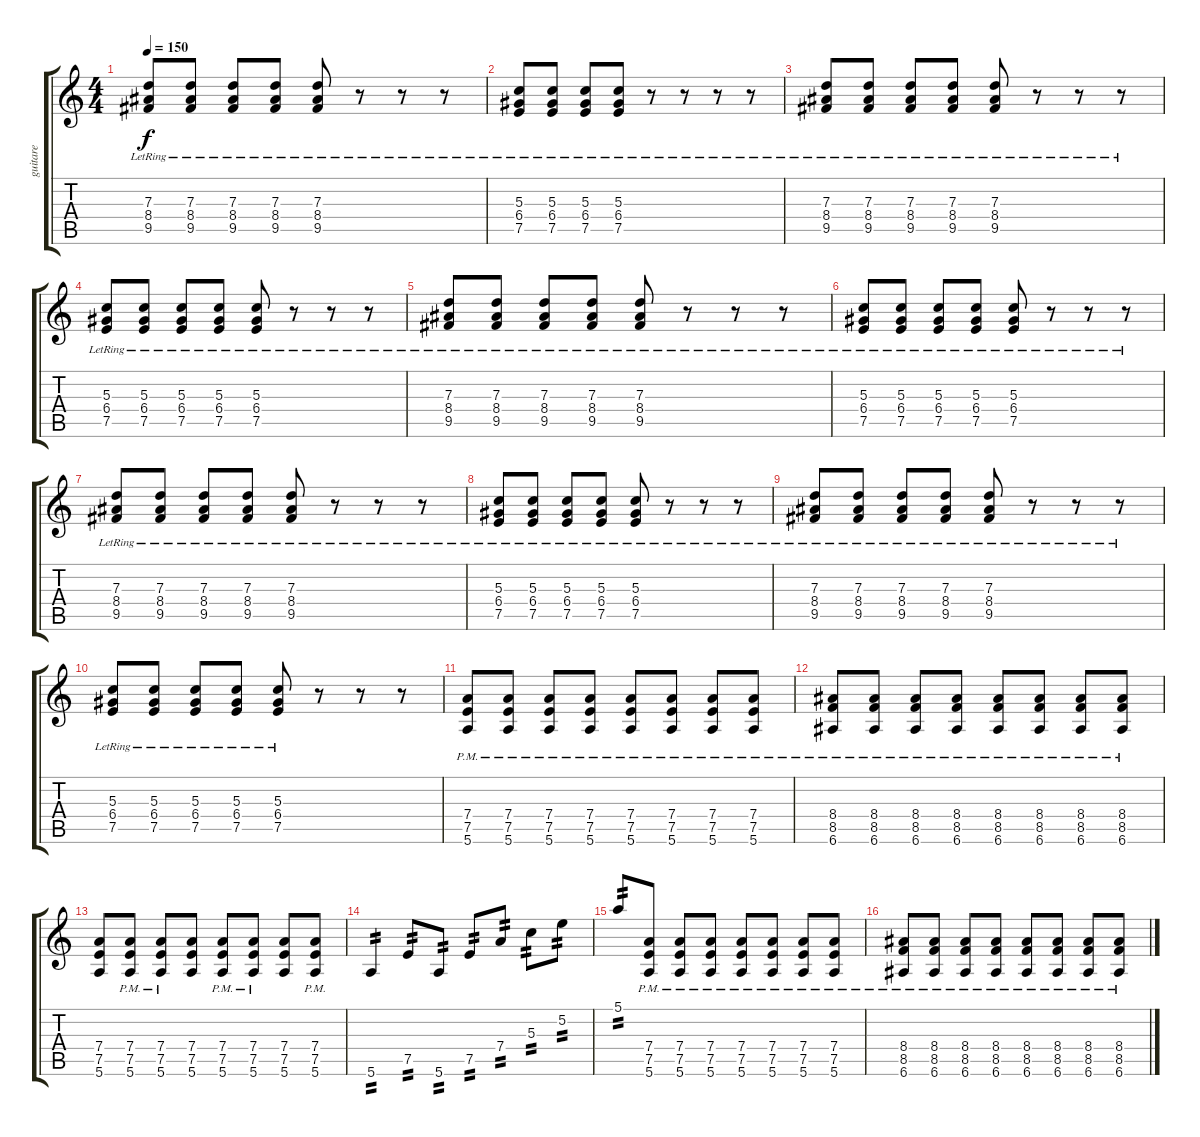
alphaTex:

\track ("guitare" "guitare") {instrument distortionguitar}
\staff {score tabs}
\tuning (E4 B3 G3 D3 A2 E2) {hide}
\ts (4 4)
\tempo 150
\clef g2
\ks c
(7.3{lr} 8.4{lr} 9.5{lr}).8{dy f} (7.3{lr} 8.4{lr} 9.5{lr}).8 (7.3{lr} 8.4{lr} 9.5{lr}).8 (7.3{lr} 8.4{lr} 9.5{lr}).8 (7.3{lr} 8.4{lr} 9.5{lr}).8 r.8 r.8 r.8 |
(5.3{lr} 6.4{lr} 7.5{lr}).8 (5.3{lr} 6.4{lr} 7.5{lr}).8 (5.3{lr} 6.4{lr} 7.5{lr}).8 (5.3{lr} 6.4{lr} 7.5{lr}).8 r.8 r.8 r.8 r.8 |
(7.3{lr} 8.4{lr} 9.5{lr}).8{volume 8 instrument acousticguitarnylon} (7.3{lr} 8.4{lr} 9.5{lr}).8 (7.3{lr} 8.4{lr} 9.5{lr}).8 (7.3{lr} 8.4{lr} 9.5{lr}).8 (7.3{lr} 8.4{lr} 9.5{lr}).8 r.8 r.8 r.8 |
(5.3{lr} 6.4{lr} 7.5{lr}).8 (5.3{lr} 6.4{lr} 7.5{lr}).8 (5.3{lr} 6.4{lr} 7.5{lr}).8 (5.3{lr} 6.4{lr} 7.5{lr}).8 (5.3{lr} 6.4{lr} 7.5{lr}).8 r.8 r.8 r.8 |
(7.3{lr} 8.4{lr} 9.5{lr}).8 (7.3{lr} 8.4{lr} 9.5{lr}).8 (7.3{lr} 8.4{lr} 9.5{lr}).8 (7.3{lr} 8.4{lr} 9.5{lr}).8 (7.3{lr} 8.4{lr} 9.5{lr}).8 r.8 r.8 r.8 |
(5.3{lr} 6.4{lr} 7.5{lr}).8 (5.3{lr} 6.4{lr} 7.5{lr}).8 (5.3{lr} 6.4{lr} 7.5{lr}).8 (5.3{lr} 6.4{lr} 7.5{lr}).8 (5.3{lr} 6.4{lr} 7.5{lr}).8 r.8 r.8 r.8 |
(7.3{lr} 8.4{lr} 9.5{lr}).8 (7.3{lr} 8.4{lr} 9.5{lr}).8 (7.3{lr} 8.4{lr} 9.5{lr}).8 (7.3{lr} 8.4{lr} 9.5{lr}).8 (7.3{lr} 8.4{lr} 9.5{lr}).8 r.8 r.8 r.8 |
(5.3{lr} 6.4{lr} 7.5{lr}).8 (5.3{lr} 6.4{lr} 7.5{lr}).8 (5.3{lr} 6.4{lr} 7.5{lr}).8 (5.3{lr} 6.4{lr} 7.5{lr}).8 (5.3{lr} 6.4{lr} 7.5{lr}).8 r.8 r.8 r.8 |
(7.3{lr} 8.4{lr} 9.5{lr}).8 (7.3{lr} 8.4{lr} 9.5{lr}).8 (7.3{lr} 8.4{lr} 9.5{lr}).8 (7.3{lr} 8.4{lr} 9.5{lr}).8 (7.3{lr} 8.4{lr} 9.5{lr}).8 r.8 r.8 r.8 |
(5.3{lr} 6.4{lr} 7.5{lr}).8 (5.3{lr} 6.4{lr} 7.5{lr}).8 (5.3{lr} 6.4{lr} 7.5{lr}).8 (5.3{lr} 6.4{lr} 7.5{lr}).8 (5.3{lr} 6.4{lr} 7.5{lr}).8 r.8 r.8 r.8 |
(7.4{pm} 7.5{pm} 5.6{pm}).8{instrument distortionguitar} (7.4{pm} 7.5{pm} 5.6{pm}).8 (7.4{pm} 7.5{pm} 5.6{pm}).8 (7.4{pm} 7.5{pm} 5.6{pm}).8 (7.4{pm} 7.5{pm} 5.6{pm}).8 (7.4{pm} 7.5{pm} 5.6{pm}).8 (7.4{pm} 7.5{pm} 5.6{pm}).8 (7.4{pm} 7.5{pm} 5.6{pm}).8 |
(8.4{pm} 8.5{pm} 6.6{pm}).8 (8.4{pm} 8.5{pm} 6.6{pm}).8 (8.4{pm} 8.5{pm} 6.6{pm}).8 (8.4{pm} 8.5{pm} 6.6{pm}).8 (8.4{pm} 8.5{pm} 6.6{pm}).8 (8.4{pm} 8.5{pm} 6.6{pm}).8 (8.4{pm} 8.5{pm} 6.6{pm}).8 (8.4{pm} 8.5{pm} 6.6{pm}).8 |
(7.4 7.5 5.6).8{instrument distortionguitar} (7.4{pm} 7.5{pm} 5.6{pm}).8 (7.4{pm} 7.5{pm} 5.6{pm}).8 (7.4 7.5 5.6).8 (7.4{pm} 7.5{pm} 5.6{pm}).8 (7.4{pm} 7.5{pm} 5.6{pm}).8 (7.4 7.5 5.6).8 (7.4{pm} 7.5{pm} 5.6{pm}).8 |
5.6.4{tp 2} 7.5.8{tp 2} 5.6.8{tp 2} 7.5.8{tp 2} 7.4.8{tp 2} 5.3.8{tp 2} 5.2.8{tp 2} |
5.1.8{tp 2} (7.4{pm} 7.5{pm} 5.6{pm}).8 (7.4{pm} 7.5{pm} 5.6{pm}).8 (7.4{pm} 7.5{pm} 5.6{pm}).8 (7.4{pm} 7.5{pm} 5.6{pm}).8 (7.4{pm} 7.5{pm} 5.6{pm}).8 (7.4{pm} 7.5{pm} 5.6{pm}).8 (7.4{pm} 7.5{pm} 5.6{pm}).8 |
(8.4{pm} 8.5{pm} 6.6{pm}).8 (8.4{pm} 8.5{pm} 6.6{pm}).8 (8.4{pm} 8.5{pm} 6.6{pm}).8 (8.4{pm} 8.5{pm} 6.6{pm}).8 (8.4{pm} 8.5{pm} 6.6{pm}).8 (8.4{pm} 8.5{pm} 6.6{pm}).8 (8.4{pm} 8.5{pm} 6.6{pm}).8 (8.4{pm} 8.5{pm} 6.6{pm}).8
